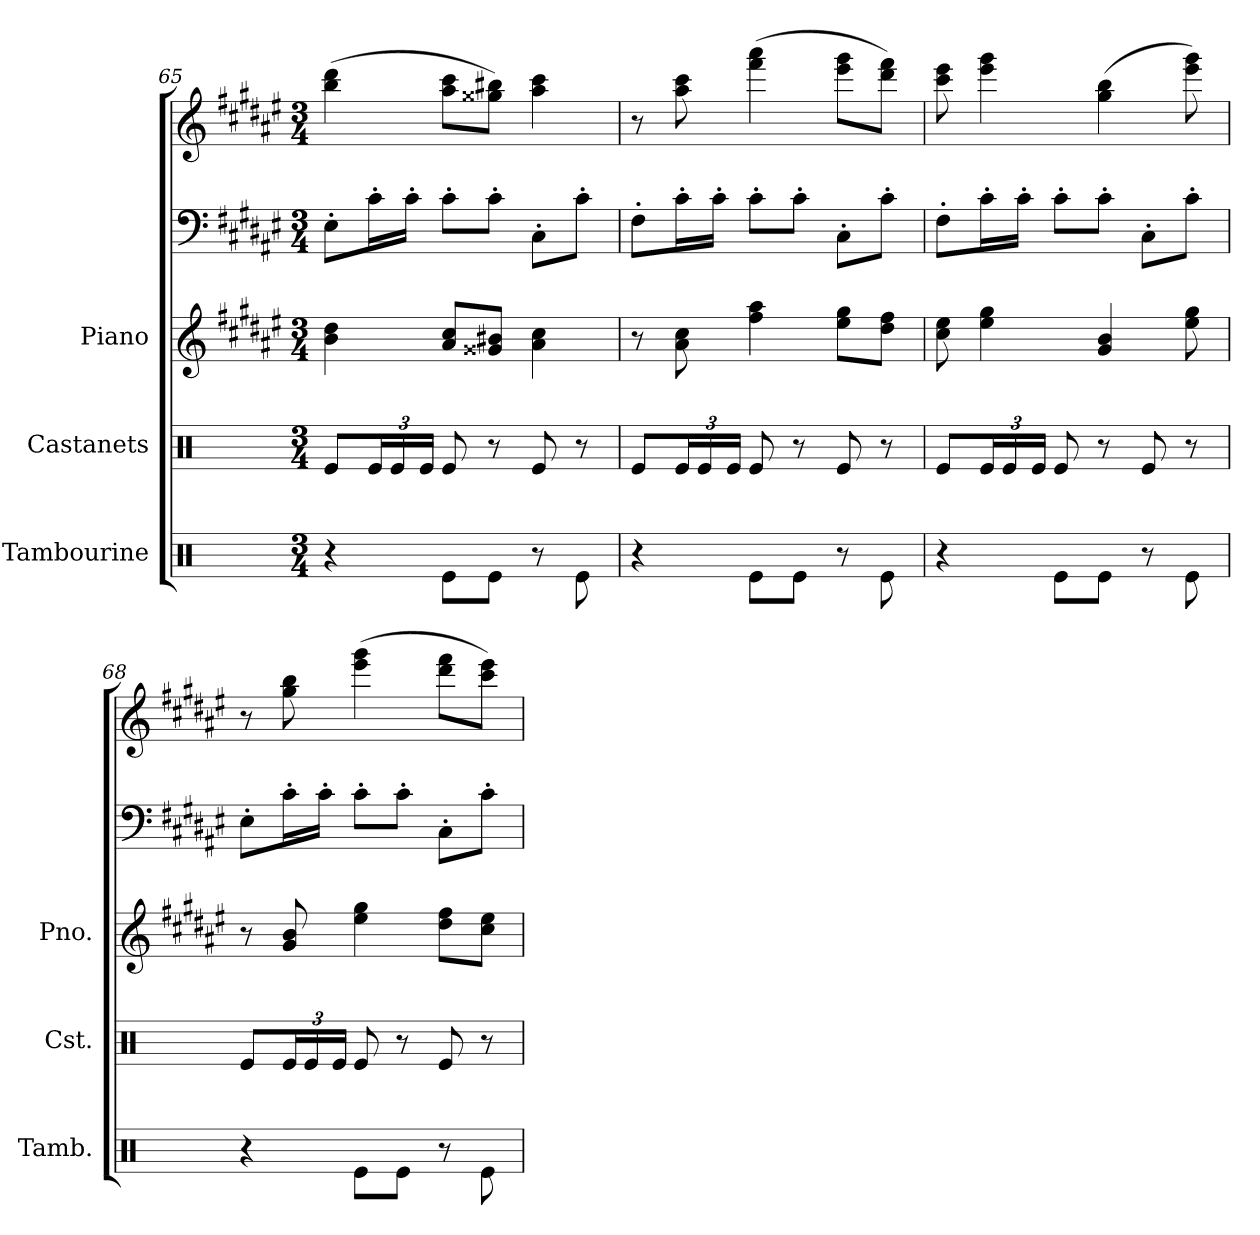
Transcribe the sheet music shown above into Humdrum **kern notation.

**kern	**kern	**kern	**kern	**kern
*part3	*part2	*part1	*part1	*part1
*staff5	*staff4	*staff3	*staff2	*staff1
*I"Tambourine	*I"Castanets	*I"Piano	*	*
*I'Tamb.	*I'Cst.	*I'Pno.	*	*
*clefX	*clefX	*clefG2	*clefF4	*clefG2
*k[]	*k[]	*k[f#c#g#d#a#e#]	*k[f#c#g#d#a#e#]	*k[f#c#g#d#a#e#]
*M3/4	*M3/4	*M3/4	*M3/4	*M3/4
=65	=65	=65	=65	=65
4r	8Re/L	4b\ 4dd#\	8E#'\L	(>4bb\ 4ddd#\
*	*Xbrackettup	*	*	*
.	24Re/L	.	16c#'\L	.
.	24Re/	.	.	.
.	.	.	16c#'\JJ	.
.	24Re/JJ	.	.	.
8Re\L	8Re/	8a#/ 8cc#/L	8c#'\L	8aa#\ 8ccc#\L
8Re\J	8r	8g##X/ 8b#X/J	8c#'\J	8gg##X\ 8bb#X\J)
8r	8Re/	4a#\ 4cc#\	8C#'\L	4aa#\ 4ccc#\
8Re\	8r	.	8c#'\J	.
!!LO:LB:g=z
=66	=66	=66	=66	=66
4r	8Re/L	8r	8F#'\L	8r
.	24Re/L	8a#\ 8cc#\	16c#'\L	8aa#\ 8ccc#\
.	24Re/	.	.	.
.	.	.	16c#'\JJ	.
.	24Re/JJ	.	.	.
8Re\L	8Re/	4ff#\ 4aa#\	8c#'\L	(>4fff#\ 4aaa#\
8Re\J	8r	.	8c#'\J	.
8r	8Re/	8ee#\ 8gg#\L	8C#'\L	8eee#\ 8ggg#\L
8Re\	8r	8dd#\ 8ff#\J	8c#'\J	8ddd#\ 8fff#\J)
=67	=67	=67	=67	=67
4r	8Re/L	8cc#\ 8ee#\	8F#'\L	8ccc#\ 8eee#\
.	24Re/L	4ee#\ 4gg#\	16c#'\L	4eee#\ 4ggg#\
.	24Re/	.	.	.
.	.	.	16c#'\JJ	.
.	24Re/JJ	.	.	.
8Re\L	8Re/	.	8c#'\L	.
8Re\J	8r	4g#/ 4b/	8c#'\J	(>4gg#\ 4bb\
8r	8Re/	.	8C#'\L	.
8Re\	8r	8ee#\ 8gg#\	8c#'\J	8eee#\ 8ggg#\)
=68	=68	=68	=68	=68
4r	8Re/L	8r	8E#'\L	8r
.	24Re/L	8g#/ 8b/	16c#'\L	8gg#\ 8bb\
.	24Re/	.	.	.
.	.	.	16c#'\JJ	.
.	24Re/JJ	.	.	.
8Re\L	8Re/	4ee#\ 4gg#\	8c#'\L	(>4eee#\ 4ggg#\
8Re\J	8r	.	8c#'\J	.
8r	8Re/	8dd#\ 8ff#\L	8C#'\L	8ddd#\ 8fff#\L
8Re\	8r	8cc#\ 8ee#\J	8c#'\J	8ccc#\ 8eee#\J)
=	=	=	=	=
*-	*-	*-	*-	*-
